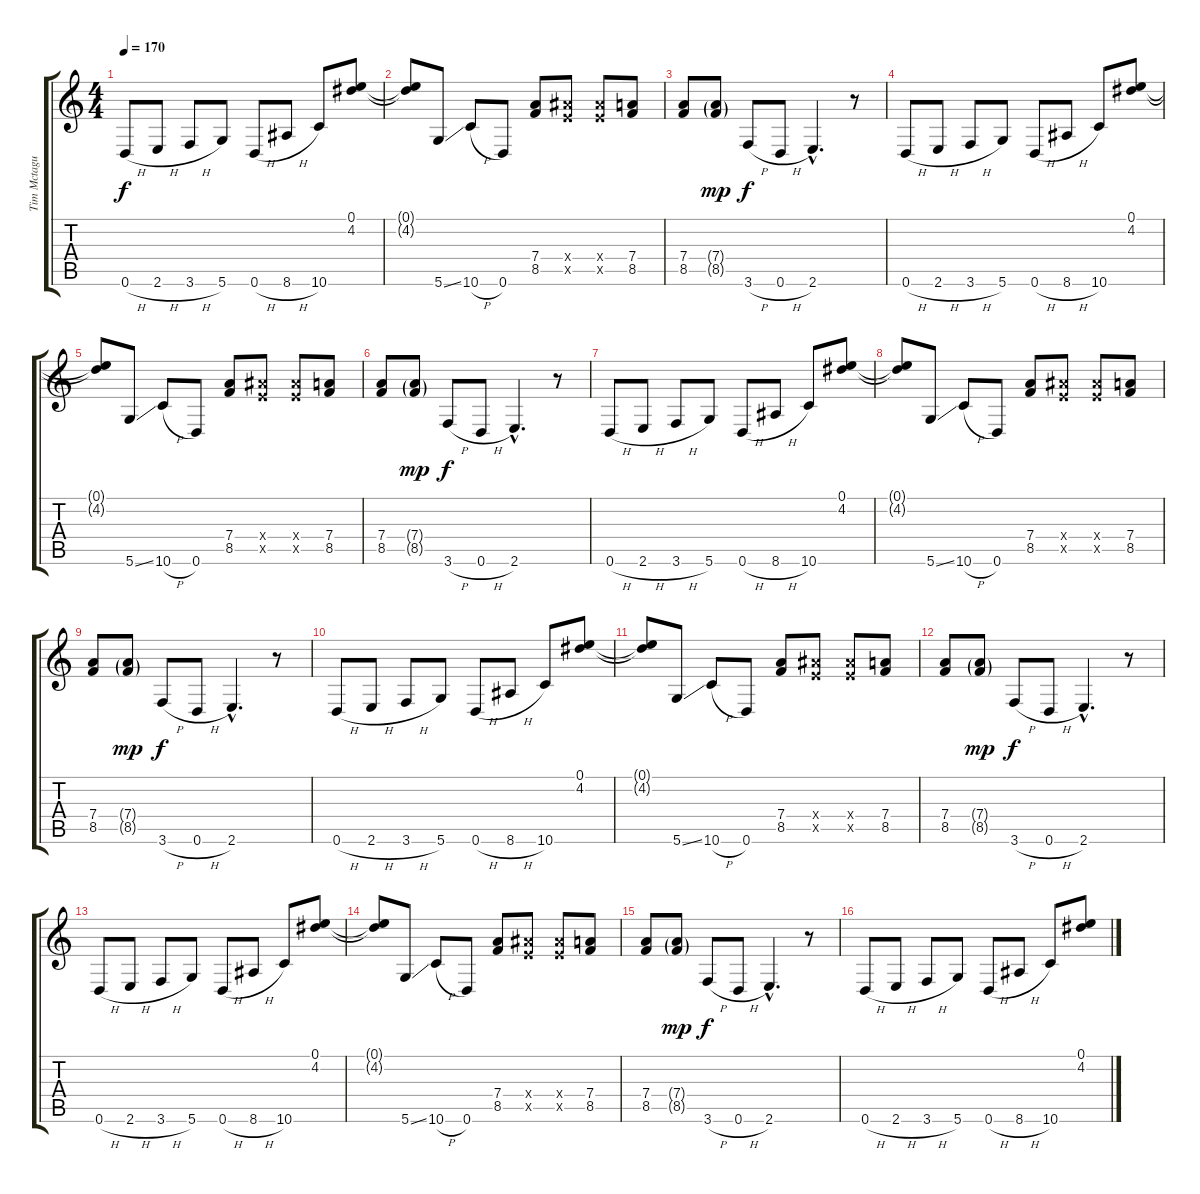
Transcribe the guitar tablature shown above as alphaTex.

\track ("Tim Mctague" "Tim Mctagu") {instrument distortionguitar}
\staff {score tabs}
\tuning (E4 B3 G3 D3 A2 D2) {hide}
\ts (4 4)
\tempo 170
\clef g2
\ks c
0.6{h}.8{dy f instrument overdrivenguitar} 2.6{h}.8 3.6{h}.8 5.6.8 0.6{h}.8 8.6{h}.8 10.6.8 (0.1 4.2).8 |
(0.1{t} 4.2{t}).8 5.6{ss}.8 10.6{h}.8 0.6.8 (7.4 8.5).8 (8.4{x} 7.5{x}).8 (8.4{x} 7.5{x}).8 (7.4 8.5).8 |
(7.4 8.5).8 (7.4{g} 8.5{g}).8{dy mp} 3.6{h}.8{dy f} 0.6{h}.8 2.6{hac}.4{d} r.8 |
0.6{h}.8{instrument overdrivenguitar} 2.6{h}.8 3.6{h}.8 5.6.8 0.6{h}.8 8.6{h}.8 10.6.8 (0.1 4.2).8 |
(0.1{t} 4.2{t}).8 5.6{ss}.8 10.6{h}.8 0.6.8 (7.4 8.5).8 (8.4{x} 7.5{x}).8 (8.4{x} 7.5{x}).8 (7.4 8.5).8 |
(7.4 8.5).8 (7.4{g} 8.5{g}).8{dy mp} 3.6{h}.8{dy f} 0.6{h}.8 2.6{hac}.4{d} r.8 |
0.6{h}.8{instrument distortionguitar} 2.6{h}.8 3.6{h}.8 5.6.8 0.6{h}.8 8.6{h}.8 10.6.8 (0.1 4.2).8 |
(0.1{t} 4.2{t}).8 5.6{ss}.8 10.6{h}.8 0.6.8 (7.4 8.5).8 (8.4{x} 7.5{x}).8 (8.4{x} 7.5{x}).8 (7.4 8.5).8 |
(7.4 8.5).8 (7.4{g} 8.5{g}).8{dy mp} 3.6{h}.8{dy f} 0.6{h}.8 2.6{hac}.4{d} r.8 |
0.6{h}.8{instrument distortionguitar} 2.6{h}.8 3.6{h}.8 5.6.8 0.6{h}.8 8.6{h}.8 10.6.8 (0.1 4.2).8 |
(0.1{t} 4.2{t}).8 5.6{ss}.8 10.6{h}.8 0.6.8 (7.4 8.5).8 (8.4{x} 7.5{x}).8 (8.4{x} 7.5{x}).8 (7.4 8.5).8 |
(7.4 8.5).8 (7.4{g} 8.5{g}).8{dy mp} 3.6{h}.8{dy f} 0.6{h}.8 2.6{hac}.4{d} r.8 |
0.6{h}.8{instrument distortionguitar} 2.6{h}.8 3.6{h}.8 5.6.8 0.6{h}.8 8.6{h}.8 10.6.8 (0.1 4.2).8 |
(0.1{t} 4.2{t}).8 5.6{ss}.8 10.6{h}.8 0.6.8 (7.4 8.5).8 (8.4{x} 7.5{x}).8 (8.4{x} 7.5{x}).8 (7.4 8.5).8 |
(7.4 8.5).8 (7.4{g} 8.5{g}).8{dy mp} 3.6{h}.8{dy f} 0.6{h}.8 2.6{hac}.4{d} r.8 |
0.6{h}.8{instrument distortionguitar} 2.6{h}.8 3.6{h}.8 5.6.8 0.6{h}.8 8.6{h}.8 10.6.8 (0.1 4.2).8
